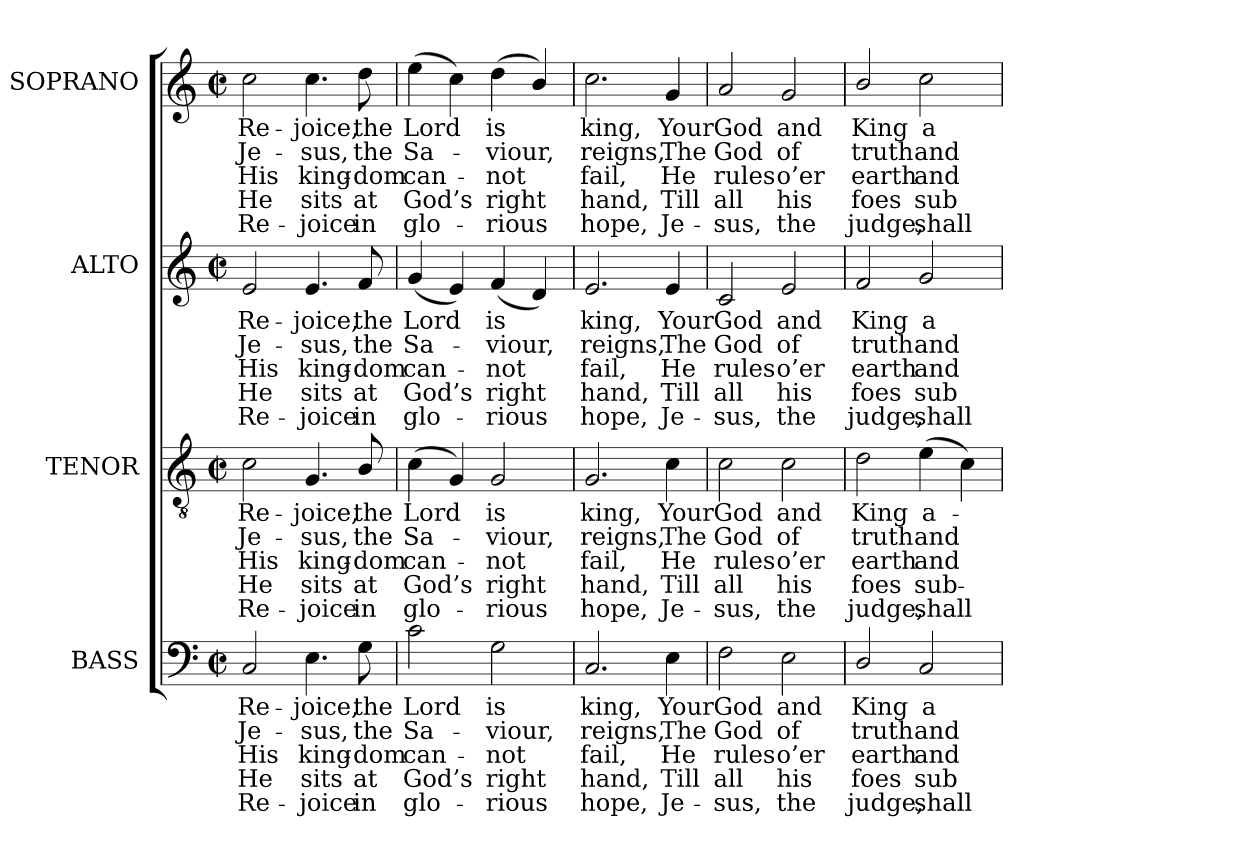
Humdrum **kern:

**kern	**text	**text	**text	**text	**text	**kern	**text	**text	**text	**text	**text	**kern	**text	**text	**text	**text	**text	**kern	**text	**text	**text	**text	**text
*part4	*part4	*part4	*part4	*part4	*part4	*part3	*part3	*part3	*part3	*part3	*part3	*part2	*part2	*part2	*part2	*part2	*part2	*part1	*part1	*part1	*part1	*part1	*part1
*staff4	*staff4	*staff4	*staff4	*staff4	*staff4	*staff3	*staff3	*staff3	*staff3	*staff3	*staff3	*staff2	*staff2	*staff2	*staff2	*staff2	*staff2	*staff1	*staff1	*staff1	*staff1	*staff1	*staff1
*I"BASS	*	*	*	*	*	*I"TENOR	*	*	*	*	*	*I"ALTO	*	*	*	*	*	*I"SOPRANO	*	*	*	*	*
*I'B.	*	*	*	*	*	*I'T.	*	*	*	*	*	*I'A.	*	*	*	*	*	*I'S.	*	*	*	*	*
!!LO:PB:g=z
*clefF4	*	*	*	*	*	*clefGv2	*	*	*	*	*	*clefG2	*	*	*	*	*	*clefG2	*	*	*	*	*
*	*	*	*	*	*	*ITrd7c12	*	*	*	*	*	*	*	*	*	*	*	*	*	*	*	*	*
*k[]	*	*	*	*	*	*k[]	*	*	*	*	*	*k[]	*	*	*	*	*	*k[]	*	*	*	*	*
*C:	*	*	*	*	*	*C:	*	*	*	*	*	*C:	*	*	*	*	*	*C:	*	*	*	*	*
*M2/2	*	*	*	*	*	*M2/2	*	*	*	*	*	*M2/2	*	*	*	*	*	*M2/2	*	*	*	*	*
*met(c|)	*	*	*	*	*	*met(c|)	*	*	*	*	*	*met(c|)	*	*	*	*	*	*met(c|)	*	*	*	*	*
=1	=1	=1	=1	=1	=1	=1	=1	=1	=1	=1	=1	=1	=1	=1	=1	=1	=1	=1	=1	=1	=1	=1	=1
!	!LO:LY:b:color=#000000	!LO:LY:b:color=#000000	!LO:LY:b:color=#000000	!LO:LY:b:color=#000000	!LO:LY:b:color=#000000	!	!	!	!	!	!	!	!	!	!	!	!	!	!	!	!	!	!
!	!	!	!	!	!	!	!LO:LY:b:color=#000000	!LO:LY:b:color=#000000	!LO:LY:b:color=#000000	!LO:LY:b:color=#000000	!LO:LY:b:color=#000000	!	!	!	!	!	!	!	!	!	!	!	!
!	!	!	!	!	!	!	!	!	!	!	!	!	!LO:LY:b:color=#000000	!LO:LY:b:color=#000000	!LO:LY:b:color=#000000	!LO:LY:b:color=#000000	!LO:LY:b:color=#000000	!	!	!	!	!	!
!	!	!	!	!	!	!	!	!	!	!	!	!	!	!	!	!	!	!	!LO:LY:b:color=#000000	!LO:LY:b:color=#000000	!LO:LY:b:color=#000000	!LO:LY:b:color=#000000	!LO:LY:b:color=#000000
2Ci/	Re-	Je-	His	He	Re-	2Ci\	Re-	Je-	His	He	Re-	2ei/	Re-	Je-	His	He	Re-	2cci\	Re-	Je-	His	He	Re-
!	!LO:LY:b:color=#000000	!LO:LY:b:color=#000000	!LO:LY:b:color=#000000	!LO:LY:b:color=#000000	!LO:LY:b:color=#000000	!	!	!	!	!	!	!	!	!	!	!	!	!	!	!	!	!	!
!	!	!	!	!	!	!	!LO:LY:b:color=#000000	!LO:LY:b:color=#000000	!LO:LY:b:color=#000000	!LO:LY:b:color=#000000	!LO:LY:b:color=#000000	!	!	!	!	!	!	!	!	!	!	!	!
!	!	!	!	!	!	!	!	!	!	!	!	!	!LO:LY:b:color=#000000	!LO:LY:b:color=#000000	!LO:LY:b:color=#000000	!LO:LY:b:color=#000000	!LO:LY:b:color=#000000	!	!	!	!	!	!
!	!	!	!	!	!	!	!	!	!	!	!	!	!	!	!	!	!	!	!LO:LY:b:color=#000000	!LO:LY:b:color=#000000	!LO:LY:b:color=#000000	!LO:LY:b:color=#000000	!LO:LY:b:color=#000000
4.Ei\	-joice,	-sus,	-king-	-sits	joice	4.GGi/	-joice,	-sus,	-king-	-sits	joice	4.ei/	-joice,	-sus,	-king-	-sits	joice	4.cci\	-joice,	-sus,	-king-	-sits	joice
!	!LO:LY:b:color=#000000	!LO:LY:b:color=#000000	!LO:LY:b:color=#000000	!LO:LY:b:color=#000000	!LO:LY:b:color=#000000	!	!	!	!	!	!	!	!	!	!	!	!	!	!	!	!	!	!
!	!	!	!	!	!	!	!LO:LY:b:color=#000000	!LO:LY:b:color=#000000	!LO:LY:b:color=#000000	!LO:LY:b:color=#000000	!LO:LY:b:color=#000000	!	!	!	!	!	!	!	!	!	!	!	!
!	!	!	!	!	!	!	!	!	!	!	!	!	!LO:LY:b:color=#000000	!LO:LY:b:color=#000000	!LO:LY:b:color=#000000	!LO:LY:b:color=#000000	!LO:LY:b:color=#000000	!	!	!	!	!	!
!	!	!	!	!	!	!	!	!	!	!	!	!	!	!	!	!	!	!	!LO:LY:b:color=#000000	!LO:LY:b:color=#000000	!LO:LY:b:color=#000000	!LO:LY:b:color=#000000	!LO:LY:b:color=#000000
8Gi\	the	the	dom	at	in	8BBi/	the	the	dom	at	in	8fi/	the	the	dom	at	in	8ddi\	the	the	dom	at	in
=2	=2	=2	=2	=2	=2	=2	=2	=2	=2	=2	=2	=2	=2	=2	=2	=2	=2	=2	=2	=2	=2	=2	=2
!	!LO:LY:b:color=#000000	!LO:LY:b:color=#000000	!LO:LY:b:color=#000000	!LO:LY:b:color=#000000	!LO:LY:b:color=#000000	!	!	!	!	!	!	!	!	!	!	!	!	!	!	!	!	!	!
!	!	!	!	!	!	!	!LO:LY:b:color=#000000	!LO:LY:b:color=#000000	!LO:LY:b:color=#000000	!LO:LY:b:color=#000000	!LO:LY:b:color=#000000	!	!	!	!	!	!	!	!	!	!	!	!
!	!	!	!	!	!	!	!	!	!	!	!	!	!LO:LY:b:color=#000000	!LO:LY:b:color=#000000	!LO:LY:b:color=#000000	!LO:LY:b:color=#000000	!LO:LY:b:color=#000000	!	!	!	!	!	!
!	!	!	!	!	!	!	!	!	!	!	!	!	!	!	!	!	!	!	!LO:LY:b:color=#000000	!LO:LY:b:color=#000000	!LO:LY:b:color=#000000	!LO:LY:b:color=#000000	!LO:LY:b:color=#000000
2ci\	Lord	Sa-	can-	-God’s	glo-	(4Ci\	Lord	Sa-	can-	-God’s	glo-	(4gi/	Lord	Sa-	can-	-God’s	glo-	(4eei\	Lord	Sa-	can-	-God’s	glo-
.	.	.	.	.	.	4GGi/)	.	.	.	.	.	4ei/)	.	.	.	.	.	4cci\)	.	.	.	.	.
!	!LO:LY:b:color=#000000	!LO:LY:b:color=#000000	!LO:LY:b:color=#000000	!LO:LY:b:color=#000000	!LO:LY:b:color=#000000	!	!	!	!	!	!	!	!	!	!	!	!	!	!	!	!	!	!
!	!	!	!	!	!	!	!LO:LY:b:color=#000000	!LO:LY:b:color=#000000	!LO:LY:b:color=#000000	!LO:LY:b:color=#000000	!LO:LY:b:color=#000000	!	!	!	!	!	!	!	!	!	!	!	!
!	!	!	!	!	!	!	!	!	!	!	!	!	!LO:LY:b:color=#000000	!LO:LY:b:color=#000000	!LO:LY:b:color=#000000	!LO:LY:b:color=#000000	!LO:LY:b:color=#000000	!	!	!	!	!	!
!	!	!	!	!	!	!	!	!	!	!	!	!	!	!	!	!	!	!	!LO:LY:b:color=#000000	!LO:LY:b:color=#000000	!LO:LY:b:color=#000000	!LO:LY:b:color=#000000	!LO:LY:b:color=#000000
2Gi\	is	-viour,	-not	right	rious	2GGi/	is	-viour,	-not	right	rious	(4fi/	is	-viour,	-not	right	rious	(4ddi\	is	-viour,	-not	right	rious
.	.	.	.	.	.	.	.	.	.	.	.	4di/)	.	.	.	.	.	4bi/)	.	.	.	.	.
=3	=3	=3	=3	=3	=3	=3	=3	=3	=3	=3	=3	=3	=3	=3	=3	=3	=3	=3	=3	=3	=3	=3	=3
!	!LO:LY:b:color=#000000	!LO:LY:b:color=#000000	!LO:LY:b:color=#000000	!LO:LY:b:color=#000000	!LO:LY:b:color=#000000	!	!	!	!	!	!	!	!	!	!	!	!	!	!	!	!	!	!
!	!	!	!	!	!	!	!LO:LY:b:color=#000000	!LO:LY:b:color=#000000	!LO:LY:b:color=#000000	!LO:LY:b:color=#000000	!LO:LY:b:color=#000000	!	!	!	!	!	!	!	!	!	!	!	!
!	!	!	!	!	!	!	!	!	!	!	!	!	!LO:LY:b:color=#000000	!LO:LY:b:color=#000000	!LO:LY:b:color=#000000	!LO:LY:b:color=#000000	!LO:LY:b:color=#000000	!	!	!	!	!	!
!	!	!	!	!	!	!	!	!	!	!	!	!	!	!	!	!	!	!	!LO:LY:b:color=#000000	!LO:LY:b:color=#000000	!LO:LY:b:color=#000000	!LO:LY:b:color=#000000	!LO:LY:b:color=#000000
2.Ci/	king,	reigns,	fail,	hand,	hope,	2.GGi/	king,	reigns,	fail,	hand,	hope,	2.ei/	king,	reigns,	fail,	hand,	hope,	2.cci\	king,	reigns,	fail,	hand,	hope,
!	!LO:LY:b:color=#000000	!LO:LY:b:color=#000000	!LO:LY:b:color=#000000	!LO:LY:b:color=#000000	!LO:LY:b:color=#000000	!	!	!	!	!	!	!	!	!	!	!	!	!	!	!	!	!	!
!	!	!	!	!	!	!	!LO:LY:b:color=#000000	!LO:LY:b:color=#000000	!LO:LY:b:color=#000000	!LO:LY:b:color=#000000	!LO:LY:b:color=#000000	!	!	!	!	!	!	!	!	!	!	!	!
!	!	!	!	!	!	!	!	!	!	!	!	!	!LO:LY:b:color=#000000	!LO:LY:b:color=#000000	!LO:LY:b:color=#000000	!LO:LY:b:color=#000000	!LO:LY:b:color=#000000	!	!	!	!	!	!
!	!	!	!	!	!	!	!	!	!	!	!	!	!	!	!	!	!	!	!LO:LY:b:color=#000000	!LO:LY:b:color=#000000	!LO:LY:b:color=#000000	!LO:LY:b:color=#000000	!LO:LY:b:color=#000000
4Ei\	Your	The	He	Till	Je-	4Ci\	Your	The	He	Till	Je-	4ei/	Your	The	He	Till	Je-	4gi/	Your	The	He	Till	Je-
=4	=4	=4	=4	=4	=4	=4	=4	=4	=4	=4	=4	=4	=4	=4	=4	=4	=4	=4	=4	=4	=4	=4	=4
!	!LO:LY:b:color=#000000	!LO:LY:b:color=#000000	!LO:LY:b:color=#000000	!LO:LY:b:color=#000000	!LO:LY:b:color=#000000	!	!	!	!	!	!	!	!	!	!	!	!	!	!	!	!	!	!
!	!	!	!	!	!	!	!LO:LY:b:color=#000000	!LO:LY:b:color=#000000	!LO:LY:b:color=#000000	!LO:LY:b:color=#000000	!LO:LY:b:color=#000000	!	!	!	!	!	!	!	!	!	!	!	!
!	!	!	!	!	!	!	!	!	!	!	!	!	!LO:LY:b:color=#000000	!LO:LY:b:color=#000000	!LO:LY:b:color=#000000	!LO:LY:b:color=#000000	!LO:LY:b:color=#000000	!	!	!	!	!	!
!	!	!	!	!	!	!	!	!	!	!	!	!	!	!	!	!	!	!	!LO:LY:b:color=#000000	!LO:LY:b:color=#000000	!LO:LY:b:color=#000000	!LO:LY:b:color=#000000	!LO:LY:b:color=#000000
2Fi\	God	God	-rules	all	sus,	2Ci\	God	God	-rules	all	sus,	2ci/	God	God	-rules	all	sus,	2ai/	God	God	-rules	all	sus,
!	!LO:LY:b:color=#000000	!LO:LY:b:color=#000000	!LO:LY:b:color=#000000	!LO:LY:b:color=#000000	!LO:LY:b:color=#000000	!	!	!	!	!	!	!	!	!	!	!	!	!	!	!	!	!	!
!	!	!	!	!	!	!	!LO:LY:b:color=#000000	!LO:LY:b:color=#000000	!LO:LY:b:color=#000000	!LO:LY:b:color=#000000	!LO:LY:b:color=#000000	!	!	!	!	!	!	!	!	!	!	!	!
!	!	!	!	!	!	!	!	!	!	!	!	!	!LO:LY:b:color=#000000	!LO:LY:b:color=#000000	!LO:LY:b:color=#000000	!LO:LY:b:color=#000000	!LO:LY:b:color=#000000	!	!	!	!	!	!
!	!	!	!	!	!	!	!	!	!	!	!	!	!	!	!	!	!	!	!LO:LY:b:color=#000000	!LO:LY:b:color=#000000	!LO:LY:b:color=#000000	!LO:LY:b:color=#000000	!LO:LY:b:color=#000000
2Ei\	and	of	o’er	his	the	2Ci\	and	of	o’er	his	the	2ei/	and	of	o’er	his	the	2gi/	and	of	o’er	his	the
=5	=5	=5	=5	=5	=5	=5	=5	=5	=5	=5	=5	=5	=5	=5	=5	=5	=5	=5	=5	=5	=5	=5	=5
!	!LO:LY:b:color=#000000	!LO:LY:b:color=#000000	!LO:LY:b:color=#000000	!LO:LY:b:color=#000000	!LO:LY:b:color=#000000	!	!	!	!	!	!	!	!	!	!	!	!	!	!	!	!	!	!
!	!	!	!	!	!	!	!LO:LY:b:color=#000000	!LO:LY:b:color=#000000	!LO:LY:b:color=#000000	!LO:LY:b:color=#000000	!LO:LY:b:color=#000000	!	!	!	!	!	!	!	!	!	!	!	!
!	!	!	!	!	!	!	!	!	!	!	!	!	!LO:LY:b:color=#000000	!LO:LY:b:color=#000000	!LO:LY:b:color=#000000	!LO:LY:b:color=#000000	!LO:LY:b:color=#000000	!	!	!	!	!	!
!	!	!	!	!	!	!	!	!	!	!	!	!	!	!	!	!	!	!	!LO:LY:b:color=#000000	!LO:LY:b:color=#000000	!LO:LY:b:color=#000000	!LO:LY:b:color=#000000	!LO:LY:b:color=#000000
2Di/	King	truth	earth	foes	judge,	2Di\	King	truth	earth	foes	judge,	2fi/	King	truth	earth	foes	judge,	2bi/	King	truth	earth	foes	judge,
!	!LO:LY:b:color=#000000	!LO:LY:b:color=#000000	!LO:LY:b:color=#000000	!LO:LY:b:color=#000000	!LO:LY:b:color=#000000	!	!	!	!	!	!	!	!	!	!	!	!	!	!	!	!	!	!
!	!	!	!	!	!	!	!LO:LY:b:color=#000000	!LO:LY:b:color=#000000	!LO:LY:b:color=#000000	!LO:LY:b:color=#000000	!LO:LY:b:color=#000000	!	!	!	!	!	!	!	!	!	!	!	!
!	!	!	!	!	!	!	!	!	!	!	!	!	!LO:LY:b:color=#000000	!LO:LY:b:color=#000000	!LO:LY:b:color=#000000	!LO:LY:b:color=#000000	!LO:LY:b:color=#000000	!	!	!	!	!	!
!	!	!	!	!	!	!	!	!	!	!	!	!	!	!	!	!	!	!	!LO:LY:b:color=#000000	!LO:LY:b:color=#000000	!LO:LY:b:color=#000000	!LO:LY:b:color=#000000	!LO:LY:b:color=#000000
2Ci/	a-	and	and	sub-	-shall	(4Ei\	a-	and	and	sub-	-shall	2gi/	a-	and	and	sub-	-shall	2cci\	a-	and	and	sub-	-shall
.	.	.	.	.	.	4Ci\)	.	.	.	.	.	.	.	.	.	.	.	.	.	.	.	.	.
=	=	=	=	=	=	=	=	=	=	=	=	=	=	=	=	=	=	=	=	=	=	=	=
*-	*-	*-	*-	*-	*-	*-	*-	*-	*-	*-	*-	*-	*-	*-	*-	*-	*-	*-	*-	*-	*-	*-	*-
